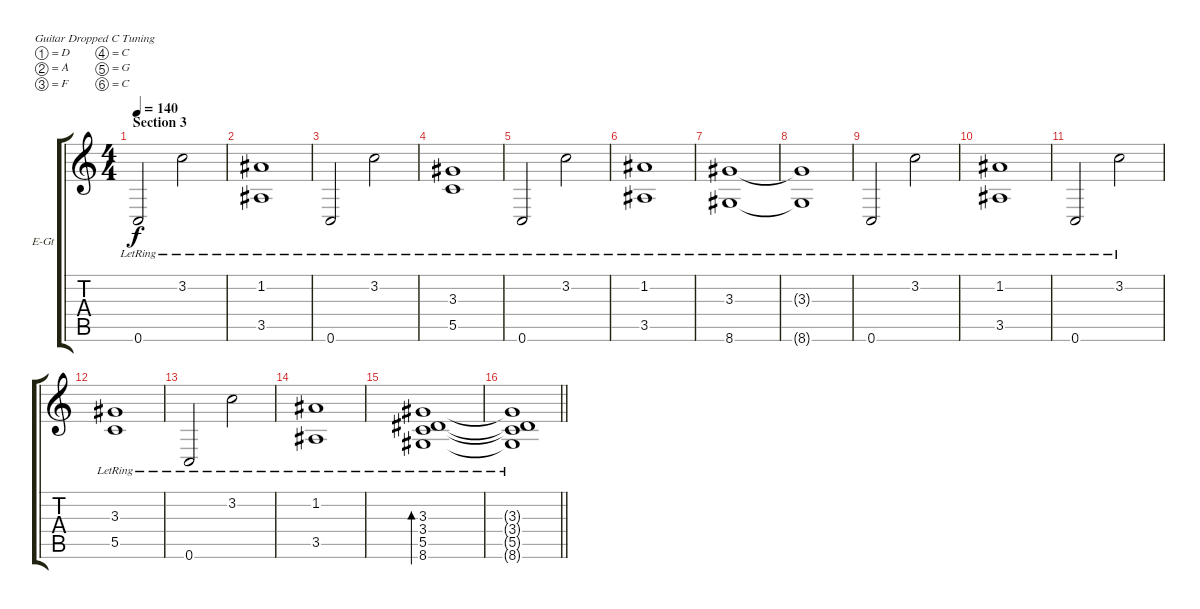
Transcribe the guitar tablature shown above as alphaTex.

\bracketExtendMode groupsimilarinstruments
\firstSystemTrackNameOrientation horizontal
\otherSystemsTrackNameOrientation horizontal
\track ("Backing" "E-Gt") {instrument electricguitarclean}
\staff {score tabs}
\tuning (D4 A3 F3 C3 G2 C2)
\ts (4 4)
\section ("" "Section 3")
\tempo 140
\clef g2
\ks c
0.6{lr}.2{dy f} 3.2{lr}.2 |
(1.2{lr} 3.5{lr}).1 |
0.6{lr}.2 3.2{lr}.2 |
(3.3{lr} 5.5{lr}).1 |
0.6{lr}.2 3.2{lr}.2 |
(1.2{lr} 3.5{lr}).1 |
(3.3{lr} 8.6{lr}).1 |
(3.3{lr t} 8.6{lr t}).1 |
0.6{lr}.2 3.2{lr}.2 |
(1.2{lr} 3.5{lr}).1 |
0.6{lr}.2 3.2{lr}.2 |
(3.3{lr} 5.5{lr}).1 |
0.6{lr}.2 3.2{lr}.2 |
(1.2{lr} 3.5{lr}).1 |
(3.3{lr} 3.4{lr} 5.5{lr} 8.6{lr}).1{bd 240} |
\barLineRight lightlight
(3.3{lr t} 3.4{lr t} 5.5{lr t} 8.6{lr t}).1
